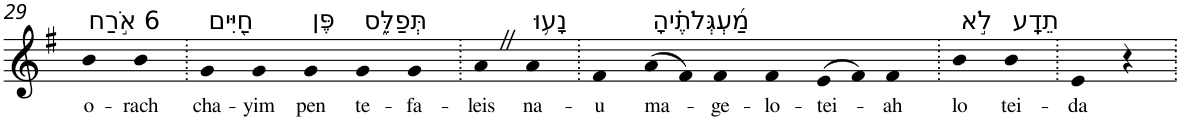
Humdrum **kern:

**kern	**text
*part1	*part1
*staff1	*staff1
*I"Piano	*
*I'Pno	*
!!LO:PB:g=z
*clefG2	*
*k[f#]	*
*G:	*
=29	=29
!LO:TX:a:t=6 אֹ֣רַח	!
!	!LO:LY:b
4b	o-
!	!LO:LY:b
4b	-rach
=30.	=30.
!LO:TX:a:t=חַ֭יִּים	!
!	!LO:LY:b
4g	cha-
!	!LO:LY:b
4g	-yim
!LO:TX:a:t=פֶּן	!
!	!LO:LY:b
4g	pen
!LO:TX:a:t=תְּפַלֵּ֑ס	!
!	!LO:LY:b
4g	te-
!	!LO:LY:b
4g	-fa-
=31.	=31.
!	!LO:LY:b
4aZ	-leis
!LO:TX:a:t=נָע֥וּ	!
!	!LO:LY:b
4a	na-
=32.	=32.
!	!LO:LY:b
4f#	-u
!LO:TX:a:t=מַ֝עְגְּלֹתֶ֗יהָ	!
!	!LO:LY:b
(>8a	ma-
8f#)	.
!	!LO:LY:b
4f#	-ge-
!	!LO:LY:b
4f#	-lo-
!	!LO:LY:b
(>8e	-tei-
8f#)	.
!	!LO:LY:b
4f#	-ah
=33.	=33.
!LO:TX:a:t=לֹ֣א	!
!	!LO:LY:b
4b	lo
!LO:TX:a:t=תֵדָֽע	!
!	!LO:LY:b
4b	tei-
=34.	=34.
!	!LO:LY:b
4e	-da
4r	.
=.	=.
*-	*-
